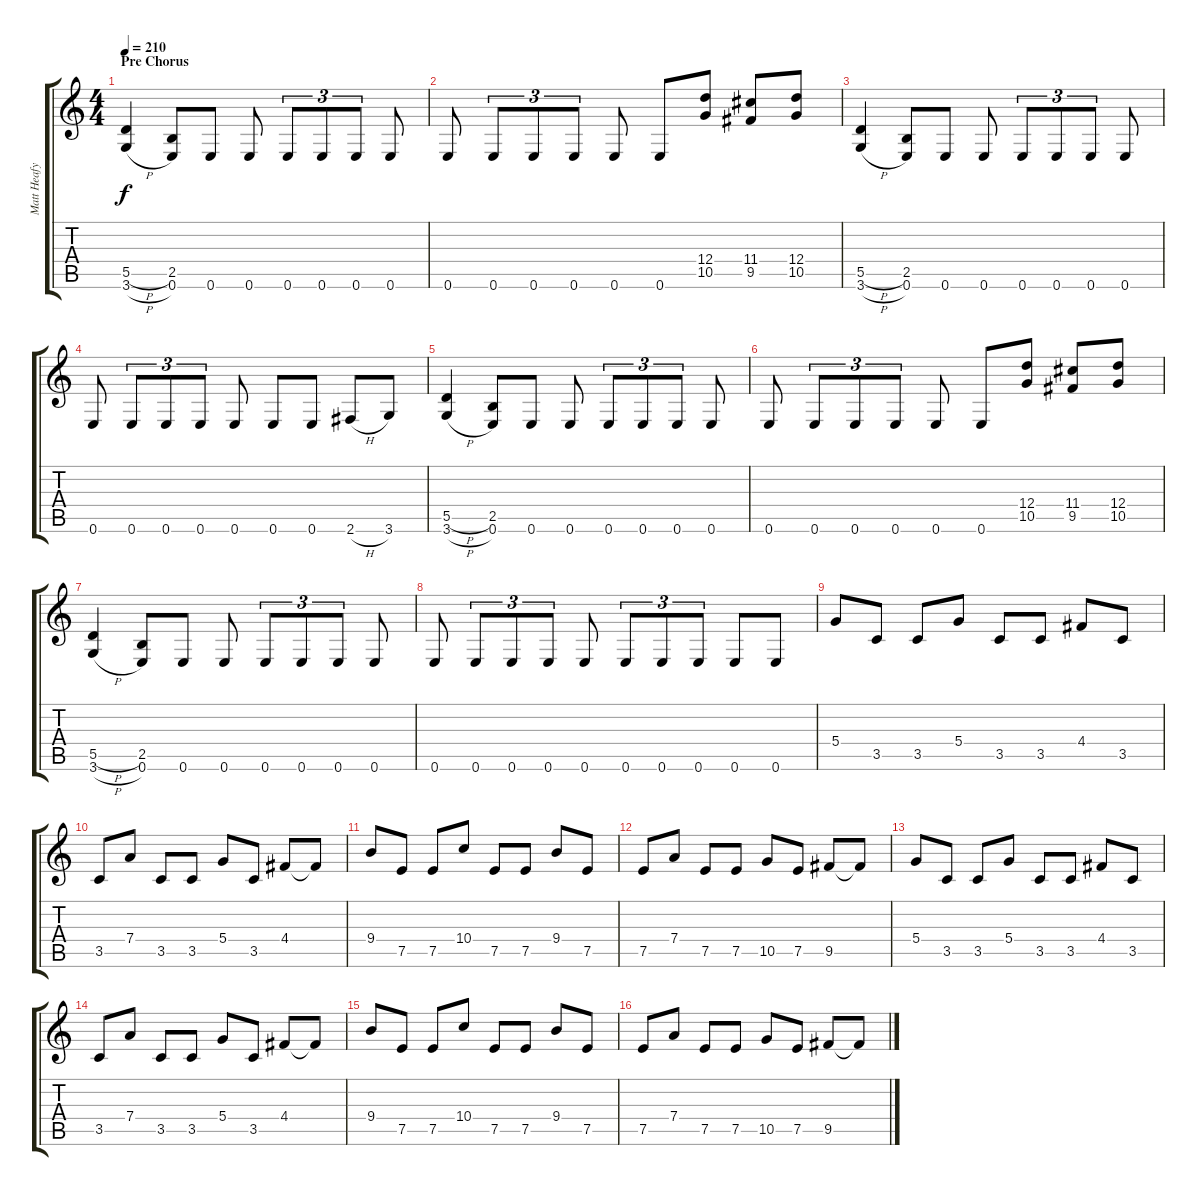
\track ("Matt Heafy" "Matt Heafy") {instrument distortionguitar}
\staff {score tabs}
\tuning (E4 B3 G3 D3 A2 E2) {hide}
\ts (4 4)
\section ("" "Pre Chorus")
\tempo 210
\clef g2
\ks c
(5.5{h} 3.6{h}).4{dy f} (2.5 0.6).8 0.6.8 0.6.8 0.6.8{tu (3 2)} 0.6.8{tu (3 2)} 0.6.8{tu (3 2)} 0.6.8 |
0.6.8 0.6.8{tu (3 2)} 0.6.8{tu (3 2)} 0.6.8{tu (3 2)} 0.6.8 0.6.8 (12.4 10.5).8 (11.4 9.5).8 (12.4 10.5).8 |
(5.5{h} 3.6{h}).4 (2.5 0.6).8 0.6.8 0.6.8 0.6.8{tu (3 2)} 0.6.8{tu (3 2)} 0.6.8{tu (3 2)} 0.6.8 |
0.6.8 0.6.8{tu (3 2)} 0.6.8{tu (3 2)} 0.6.8{tu (3 2)} 0.6.8 0.6.8 0.6.8 2.6{h}.8 3.6.8 |
(5.5{h} 3.6{h}).4 (2.5 0.6).8 0.6.8 0.6.8 0.6.8{tu (3 2)} 0.6.8{tu (3 2)} 0.6.8{tu (3 2)} 0.6.8 |
0.6.8 0.6.8{tu (3 2)} 0.6.8{tu (3 2)} 0.6.8{tu (3 2)} 0.6.8 0.6.8 (12.4 10.5).8 (11.4 9.5).8 (12.4 10.5).8 |
(5.5{h} 3.6{h}).4 (2.5 0.6).8 0.6.8 0.6.8 0.6.8{tu (3 2)} 0.6.8{tu (3 2)} 0.6.8{tu (3 2)} 0.6.8 |
0.6.8 0.6.8{tu (3 2)} 0.6.8{tu (3 2)} 0.6.8{tu (3 2)} 0.6.8 0.6.8{tu (3 2)} 0.6.8{tu (3 2)} 0.6.8{tu (3 2)} 0.6.8 0.6.8 |
5.4.8 3.5.8 3.5.8 5.4.8 3.5.8 3.5.8 4.4.8 3.5.8 |
3.5.8 7.4.8 3.5.8 3.5.8 5.4.8 3.5.8 4.4.8 4.4{t}.8 |
9.4.8 7.5.8 7.5.8 10.4.8 7.5.8 7.5.8 9.4.8 7.5.8 |
7.5.8 7.4.8 7.5.8 7.5.8 10.5.8 7.5.8 9.5.8 9.5{t}.8 |
5.4.8 3.5.8 3.5.8 5.4.8 3.5.8 3.5.8 4.4.8 3.5.8 |
3.5.8 7.4.8 3.5.8 3.5.8 5.4.8 3.5.8 4.4.8 4.4{t}.8 |
9.4.8 7.5.8 7.5.8 10.4.8 7.5.8 7.5.8 9.4.8 7.5.8 |
7.5.8 7.4.8 7.5.8 7.5.8 10.5.8 7.5.8 9.5.8 9.5{t}.8
